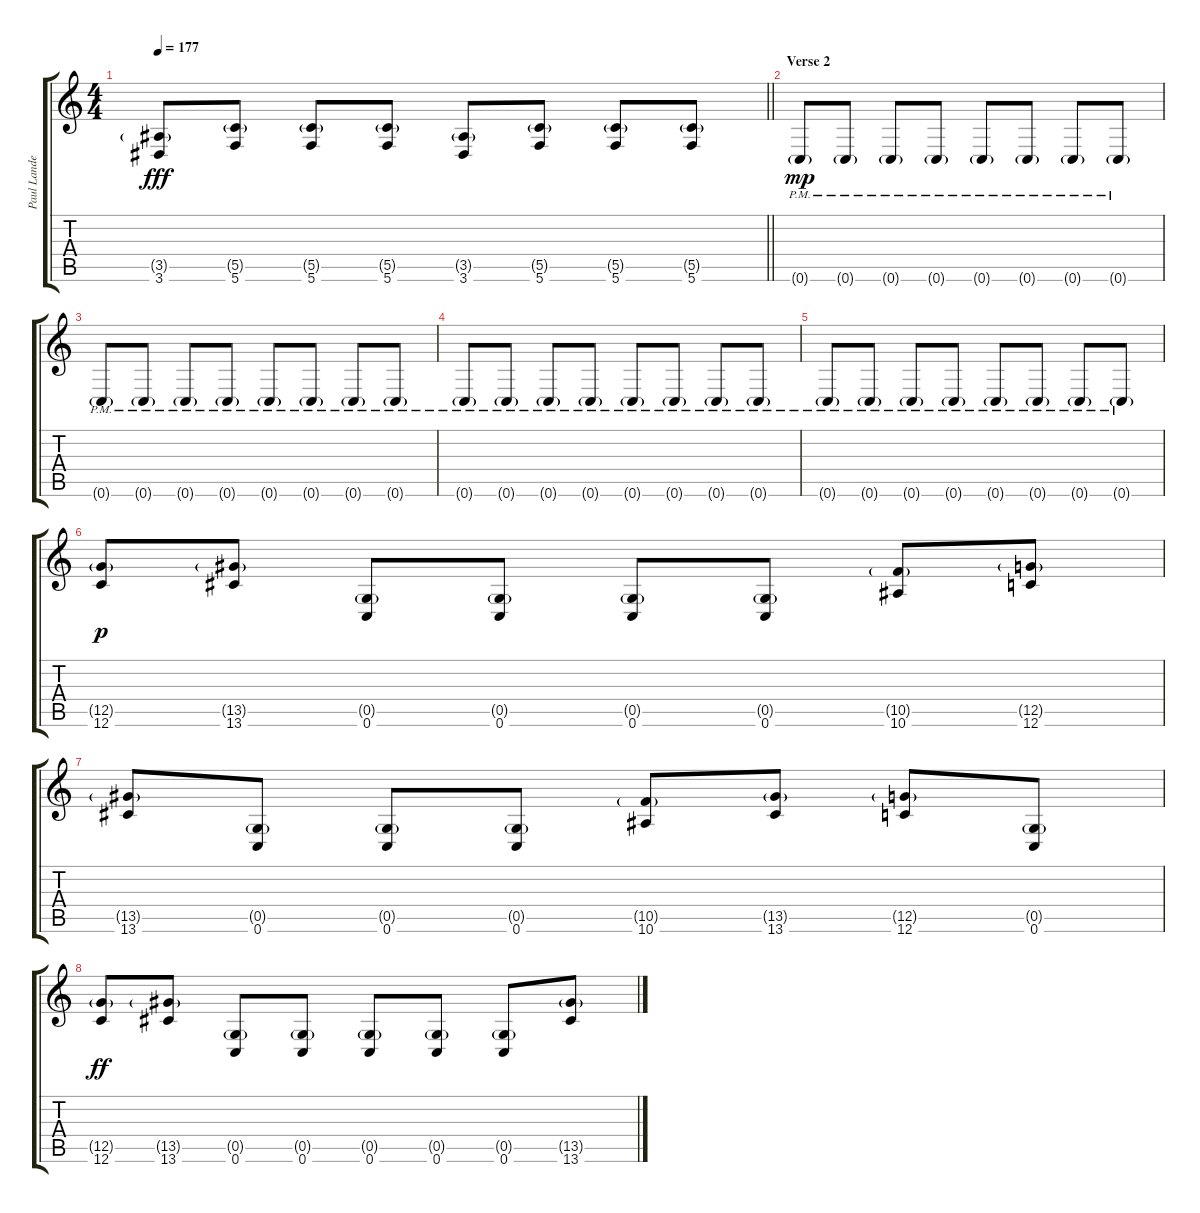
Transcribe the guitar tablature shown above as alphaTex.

\track ("Paul Landers [guitar]" "Paul Lande") {instrument distortionguitar}
\staff {score tabs}
\tuning (D4 A3 F3 C3 G2 C2) {hide}
\ts (4 4)
\tempo 177
\clef g2
\barLineRight lightlight
\ks c
(3.5{g} 3.6).8{dy fff} (5.5{g} 5.6).8 (5.5{g} 5.6).8 (5.5{g} 5.6).8 (3.5{g} 3.6).8 (5.5{g} 5.6).8 (5.5{g} 5.6).8 (5.5{g} 5.6).8 |
\section ("" "Verse 2")
0.6{g pm}.8{dy mp} 0.6{g pm}.8 0.6{g pm}.8 0.6{g pm}.8 0.6{g pm}.8 0.6{g pm}.8 0.6{g pm}.8 0.6{g pm}.8 |
0.6{g pm}.8 0.6{g pm}.8 0.6{g pm}.8 0.6{g pm}.8 0.6{g pm}.8 0.6{g pm}.8 0.6{g pm}.8 0.6{g pm}.8 |
0.6{g pm}.8 0.6{g pm}.8 0.6{g pm}.8 0.6{g pm}.8 0.6{g pm}.8 0.6{g pm}.8 0.6{g pm}.8 0.6{g pm}.8 |
0.6{g pm}.8 0.6{g pm}.8 0.6{g pm}.8 0.6{g pm}.8 0.6{g pm}.8 0.6{g pm}.8 0.6{g pm}.8 0.6{g pm}.8 |
(12.5{g} 12.6).8{dy p} (13.5{g} 13.6).8 (0.5{g} 0.6).8 (0.5{g} 0.6).8 (0.5{g} 0.6).8 (0.5{g} 0.6).8 (10.5{g} 10.6).8 (12.5{g} 12.6).8 |
(13.5{g} 13.6).8 (0.5{g} 0.6).8 (0.5{g} 0.6).8 (0.5{g} 0.6).8 (10.5{g} 10.6).8 (13.5{g} 13.6).8 (12.5{g} 12.6).8 (0.5{g} 0.6).8 |
(12.5{g} 12.6).8{dy ff} (13.5{g} 13.6).8 (0.5{g} 0.6).8 (0.5{g} 0.6).8 (0.5{g} 0.6).8 (0.5{g} 0.6).8 (0.5{g} 0.6).8 (13.5{g} 13.6).8
